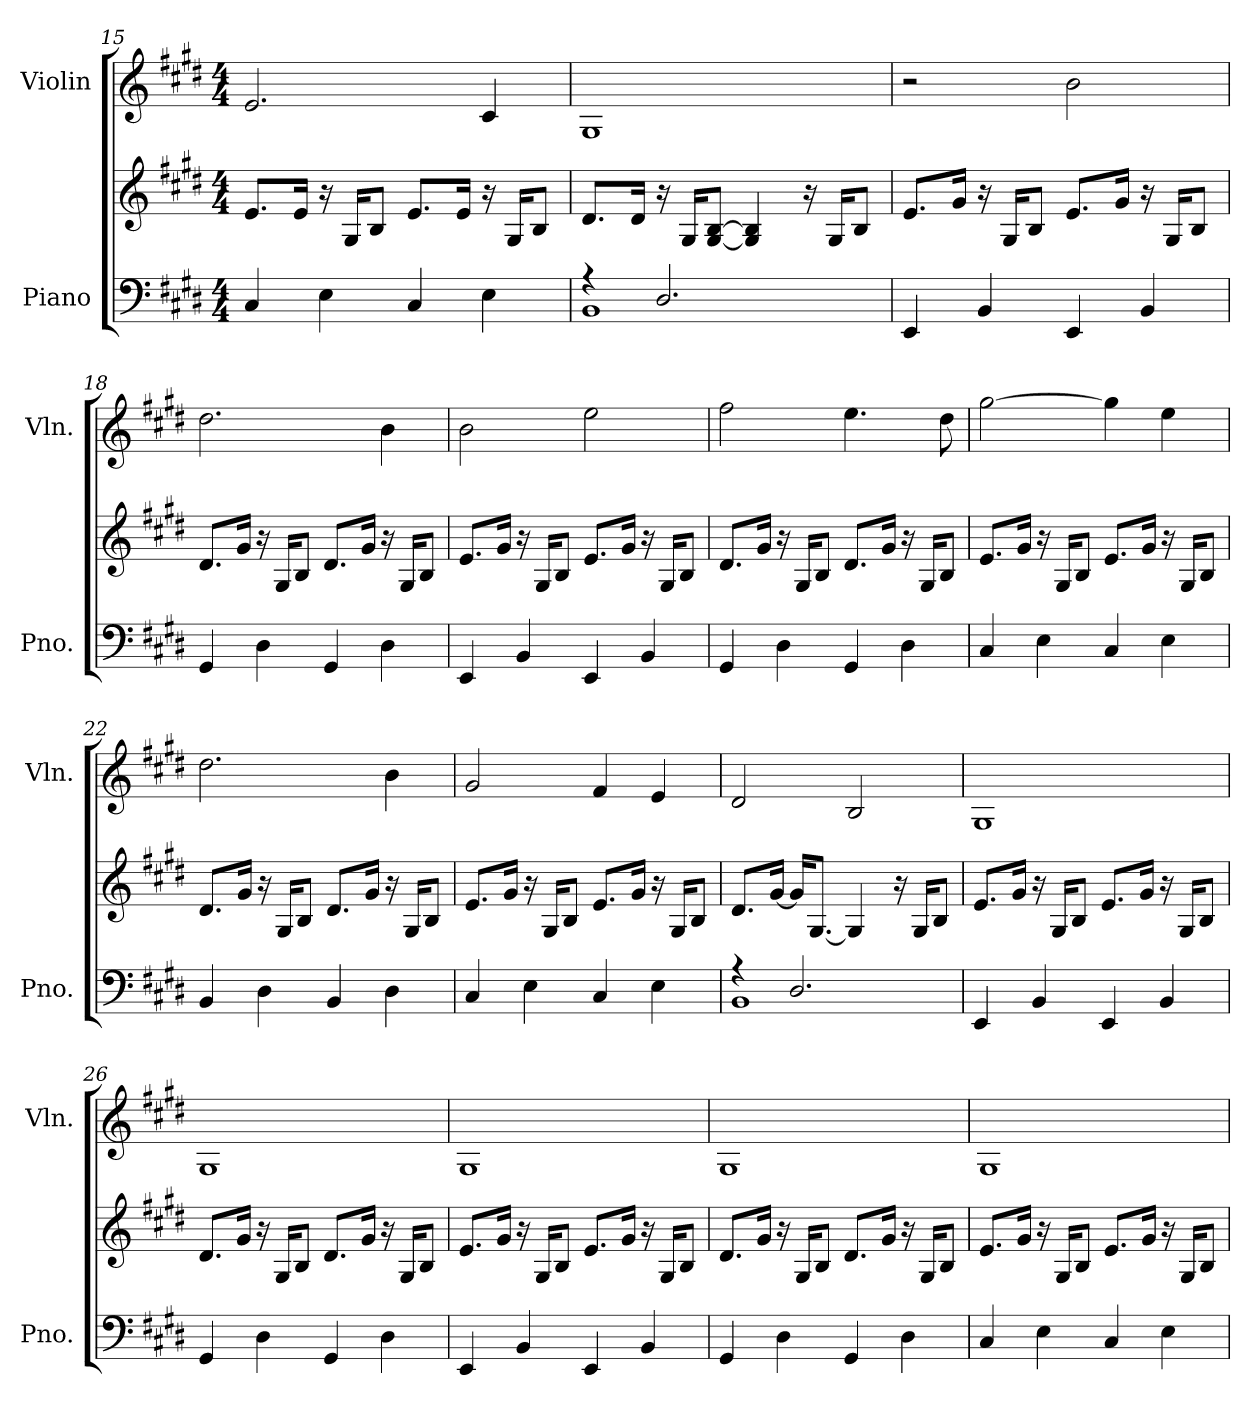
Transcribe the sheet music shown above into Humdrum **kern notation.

**kern	**kern	**kern
*part2	*part2	*part1
*staff3	*staff2	*staff1
*I"Piano	*	*I"Violin
*I'Pno.	*	*I'Vln.
!!LO:LB:g=z
*clefF4	*clefG2	*clefG2
*k[f#c#g#d#]	*k[f#c#g#d#]	*k[f#c#g#d#]
*M4/4	*M4/4	*M4/4
=15	=15	=15
4C#/	8.e/L	2.e/
.	16e/Jk	.
4E\	16r	.
.	16G#/KL	.
.	8B/J	.
4C#/	8.e/L	.
.	16e/Jk	.
4E\	16r	4c#/
.	16G#/KL	.
.	8B/J	.
=16	=16	=16
*^	*	*
4r	1BB	8.d#/L	1G#
.	.	16d#/Jk	.
2.D#/	.	16r	.
.	.	16G#/KL	.
.	.	[8G#/ [8B/J	.
.	.	4G#/] 4B/]	.
.	.	16r	.
.	.	16G#/KL	.
.	.	8B/J	.
*v	*v	*	*
!!LO:LB:g=z
=17	=17	=17
4EE/	8.e/L	2r
.	16g#/Jk	.
4BB/	16r	.
.	16G#/KL	.
.	8B/J	.
4EE/	8.e/L	2b\
.	16g#/Jk	.
4BB/	16r	.
.	16G#/KL	.
.	8B/J	.
=18	=18	=18
4GG#/	8.d#/L	2.dd#\
.	16g#/Jk	.
4D#\	16r	.
.	16G#/KL	.
.	8B/J	.
4GG#/	8.d#/L	.
.	16g#/Jk	.
4D#\	16r	4b\
.	16G#/KL	.
.	8B/J	.
=19	=19	=19
4EE/	8.e/L	2b\
.	16g#/Jk	.
4BB/	16r	.
.	16G#/KL	.
.	8B/J	.
4EE/	8.e/L	2ee\
.	16g#/Jk	.
4BB/	16r	.
.	16G#/KL	.
.	8B/J	.
!!LO:PB:g=z
=20	=20	=20
4GG#/	8.d#/L	2ff#\
.	16g#/Jk	.
4D#\	16r	.
.	16G#/KL	.
.	8B/J	.
4GG#/	8.d#/L	4.ee\
.	16g#/Jk	.
4D#\	16r	.
.	16G#/KL	.
.	8B/J	8dd#\
=21	=21	=21
4C#/	8.e/L	[2gg#\
.	16g#/Jk	.
4E\	16r	.
.	16G#/KL	.
.	8B/J	.
4C#/	8.e/L	4gg#\]
.	16g#/Jk	.
4E\	16r	4ee\
.	16G#/KL	.
.	8B/J	.
=22	=22	=22
4BB/	8.d#/L	2.dd#\
.	16g#/Jk	.
4D#\	16r	.
.	16G#/KL	.
.	8B/J	.
4BB/	8.d#/L	.
.	16g#/Jk	.
4D#\	16r	4b\
.	16G#/KL	.
.	8B/J	.
!!LO:LB:g=z
=23	=23	=23
4C#/	8.e/L	2g#/
.	16g#/Jk	.
4E\	16r	.
.	16G#/KL	.
.	8B/J	.
4C#/	8.e/L	4f#/
.	16g#/Jk	.
4E\	16r	4e/
.	16G#/KL	.
.	8B/J	.
=24	=24	=24
*^	*	*
4r	1BB	8.d#/L	2d#/
.	.	[16g#/Jk	.
2.D#/	.	16g#/KL]	.
.	.	[8.G#/J	.
.	.	4G#/]	2B/
.	.	16r	.
.	.	16G#/KL	.
.	.	8B/J	.
*v	*v	*	*
!!LO:LB:g=z
=25	=25	=25
4EE/	8.e/L	1G#
.	16g#/Jk	.
4BB/	16r	.
.	16G#/KL	.
.	8B/J	.
4EE/	8.e/L	.
.	16g#/Jk	.
4BB/	16r	.
.	16G#/KL	.
.	8B/J	.
=26	=26	=26
4GG#/	8.d#/L	1G#
.	16g#/Jk	.
4D#\	16r	.
.	16G#/KL	.
.	8B/J	.
4GG#/	8.d#/L	.
.	16g#/Jk	.
4D#\	16r	.
.	16G#/KL	.
.	8B/J	.
=27	=27	=27
4EE/	8.e/L	1G#
.	16g#/Jk	.
4BB/	16r	.
.	16G#/KL	.
.	8B/J	.
4EE/	8.e/L	.
.	16g#/Jk	.
4BB/	16r	.
.	16G#/KL	.
.	8B/J	.
!!LO:LB:g=z
=28	=28	=28
4GG#/	8.d#/L	1G#
.	16g#/Jk	.
4D#\	16r	.
.	16G#/KL	.
.	8B/J	.
4GG#/	8.d#/L	.
.	16g#/Jk	.
4D#\	16r	.
.	16G#/KL	.
.	8B/J	.
=29	=29	=29
4C#/	8.e/L	1G#
.	16g#/Jk	.
4E\	16r	.
.	16G#/KL	.
.	8B/J	.
4C#/	8.e/L	.
.	16g#/Jk	.
4E\	16r	.
.	16G#/KL	.
.	8B/J	.
=	=	=
*-	*-	*-
